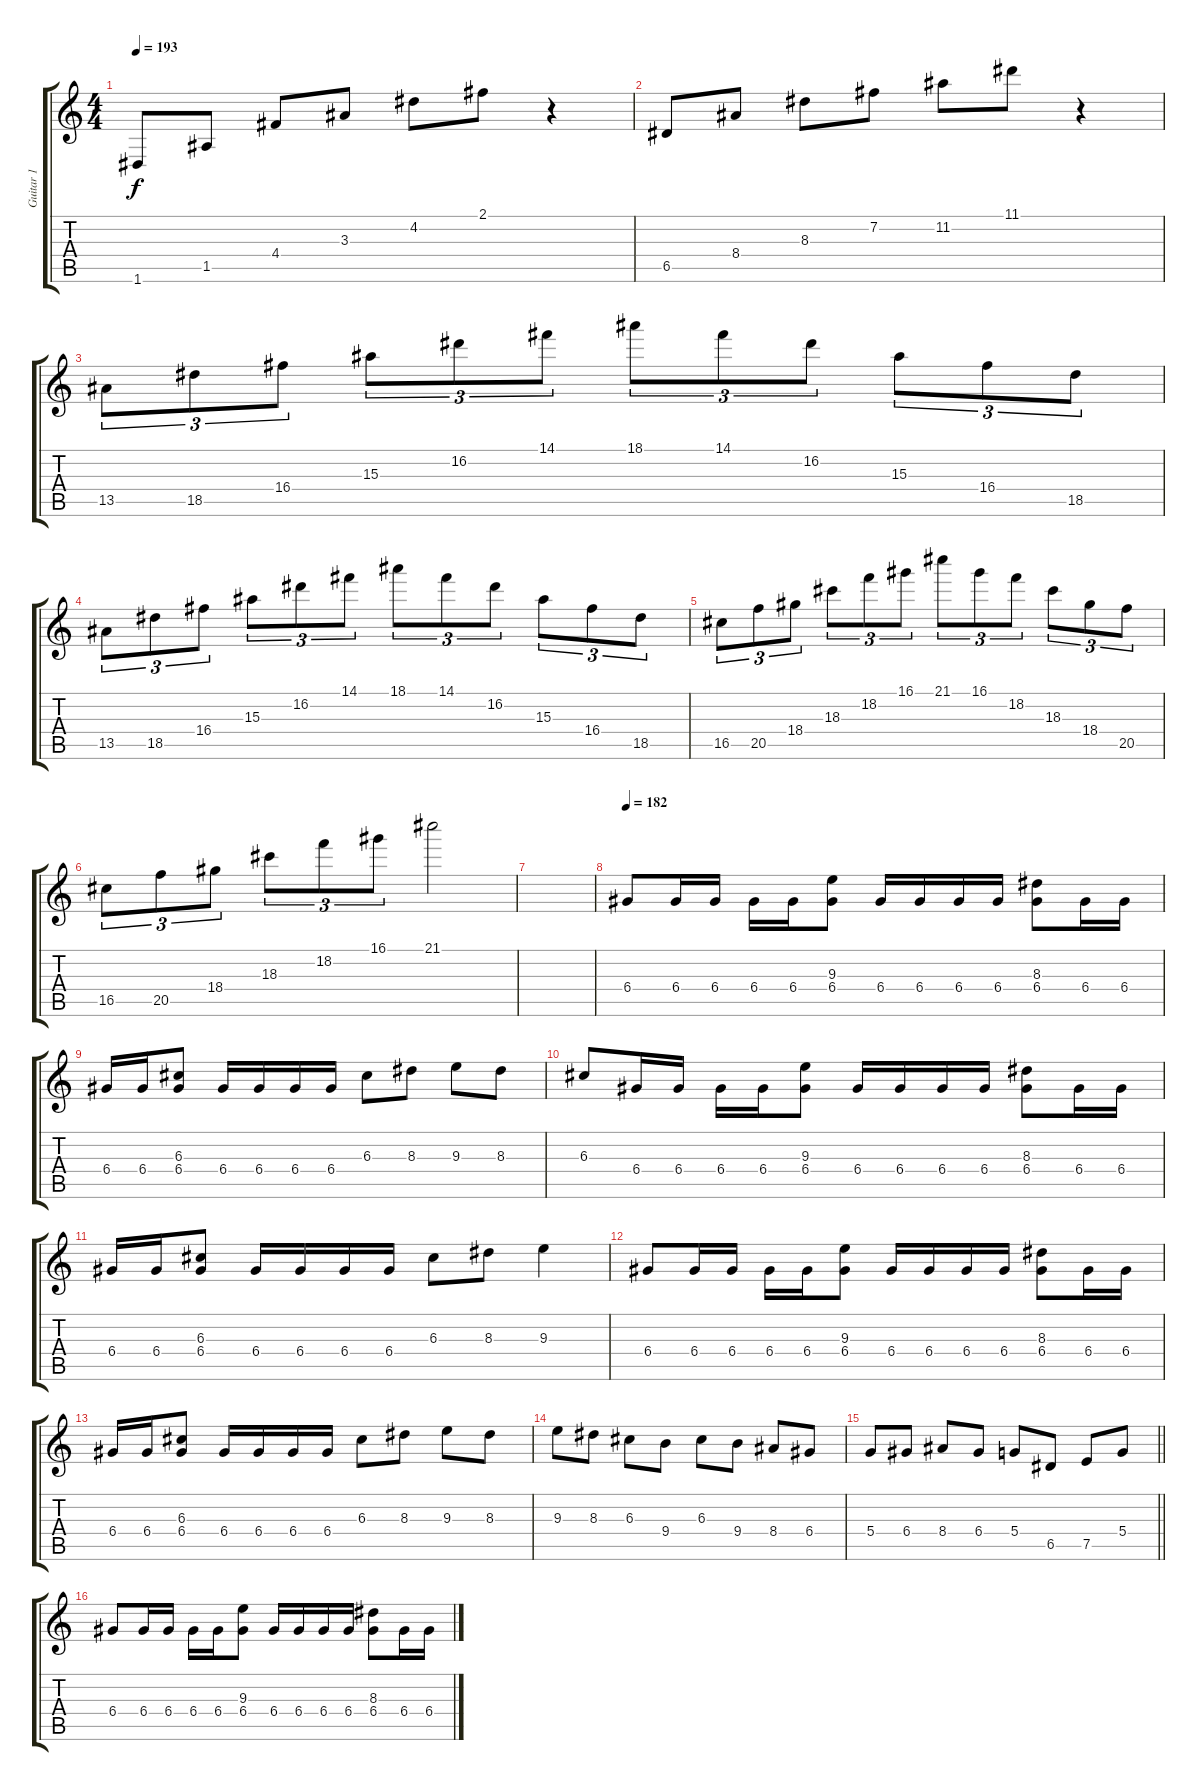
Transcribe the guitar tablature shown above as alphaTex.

\track ("Guitar 1" "Guitar 1") {instrument distortionguitar}
\staff {score tabs}
\tuning (E4 B3 G3 D3 A2 D2) {hide}
\ts (4 4)
\tempo 193
\clef g2
\ks c
1.6.8{dy f} 1.5.8 4.4.8 3.3.8 4.2.8 2.1.8 r.4 |
6.5.8 8.4.8 8.3.8 7.2.8 11.2.8 11.1.8 r.4 |
13.5.8{tu (3 2)} 18.5.8{tu (3 2)} 16.4.8{tu (3 2)} 15.3.8{tu (3 2)} 16.2.8{tu (3 2)} 14.1.8{tu (3 2)} 18.1.8{tu (3 2)} 14.1.8{tu (3 2)} 16.2.8{tu (3 2)} 15.3.8{tu (3 2)} 16.4.8{tu (3 2)} 18.5.8{tu (3 2)} |
13.5.8{tu (3 2)} 18.5.8{tu (3 2)} 16.4.8{tu (3 2)} 15.3.8{tu (3 2)} 16.2.8{tu (3 2)} 14.1.8{tu (3 2)} 18.1.8{tu (3 2)} 14.1.8{tu (3 2)} 16.2.8{tu (3 2)} 15.3.8{tu (3 2)} 16.4.8{tu (3 2)} 18.5.8{tu (3 2)} |
16.5.8{tu (3 2)} 20.5.8{tu (3 2)} 18.4.8{tu (3 2)} 18.3.8{tu (3 2)} 18.2.8{tu (3 2)} 16.1.8{tu (3 2)} 21.1.8{tu (3 2)} 16.1.8{tu (3 2)} 18.2.8{tu (3 2)} 18.3.8{tu (3 2)} 18.4.8{tu (3 2)} 20.5.8{tu (3 2)} |
16.5.8{tu (3 2)} 20.5.8{tu (3 2)} 18.4.8{tu (3 2)} 18.3.8{tu (3 2)} 18.2.8{tu (3 2)} 16.1.8{tu (3 2)} 21.1.2 |
|
\tempo 182
6.4.8 6.4.16 6.4.16 6.4.16 6.4.16 (9.3 6.4).8 6.4.16 6.4.16 6.4.16 6.4.16 (8.3 6.4).8 6.4.16 6.4.16 |
6.4.16 6.4.16 (6.3 6.4).8 6.4.16 6.4.16 6.4.16 6.4.16 6.3.8 8.3.8 9.3.8 8.3.8 |
6.3.8 6.4.16 6.4.16 6.4.16 6.4.16 (9.3 6.4).8 6.4.16 6.4.16 6.4.16 6.4.16 (8.3 6.4).8 6.4.16 6.4.16 |
6.4.16 6.4.16 (6.3 6.4).8 6.4.16 6.4.16 6.4.16 6.4.16 6.3.8 8.3.8 9.3.4 |
6.4.8 6.4.16 6.4.16 6.4.16 6.4.16 (9.3 6.4).8 6.4.16 6.4.16 6.4.16 6.4.16 (8.3 6.4).8 6.4.16 6.4.16 |
6.4.16 6.4.16 (6.3 6.4).8 6.4.16 6.4.16 6.4.16 6.4.16 6.3.8 8.3.8 9.3.8 8.3.8 |
9.3.8 8.3.8 6.3.8 9.4.8 6.3.8 9.4.8 8.4.8 6.4.8 |
\barLineRight lightlight
5.4.8 6.4.8 8.4.8 6.4.8 5.4.8 6.5.8 7.5.8 5.4.8 |
6.4.8 6.4.16 6.4.16 6.4.16 6.4.16 (9.3 6.4).8 6.4.16 6.4.16 6.4.16 6.4.16 (8.3 6.4).8 6.4.16 6.4.16
